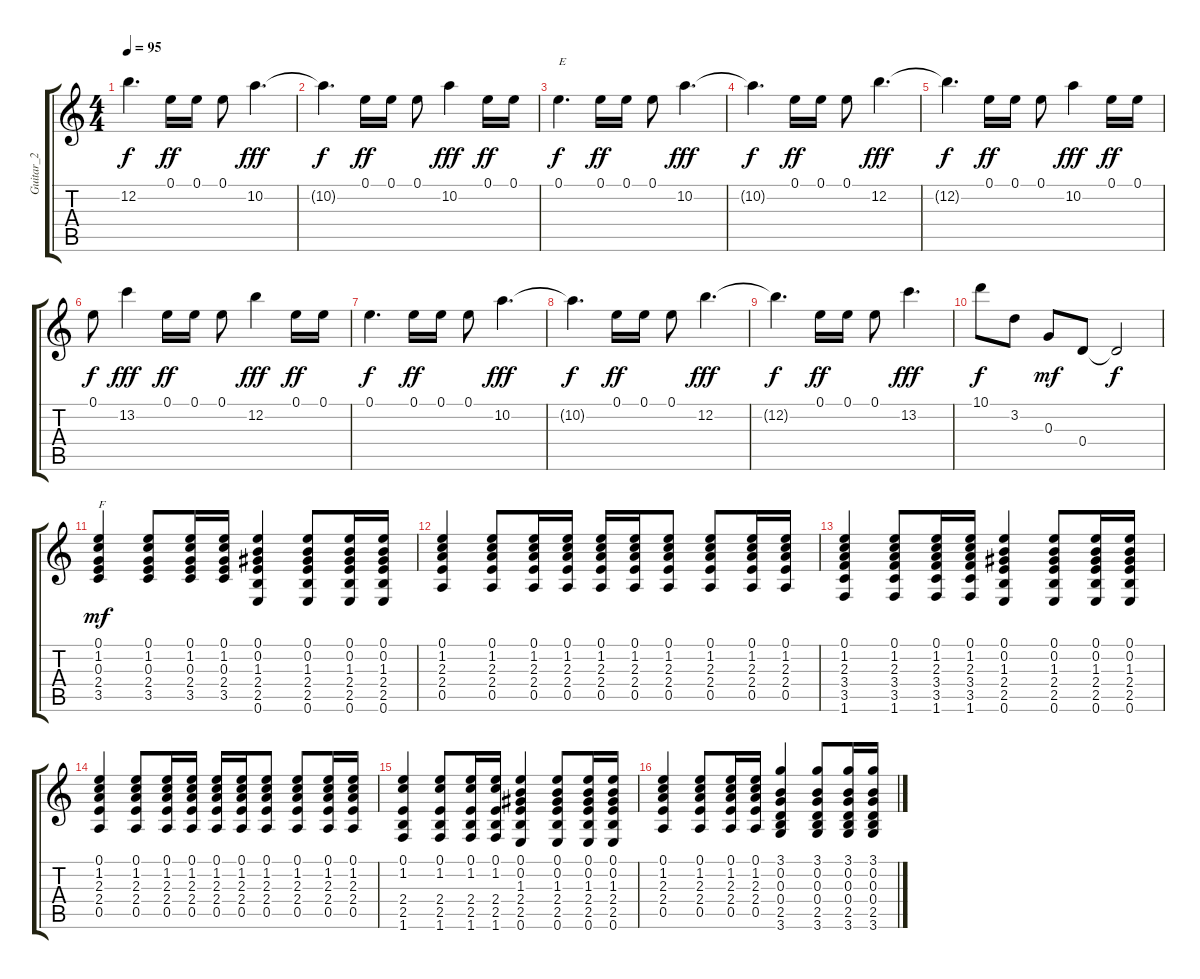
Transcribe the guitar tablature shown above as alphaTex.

\track ("Guitar_2" "Guitar_2") {instrument acousticguitarsteel}
\staff {score tabs}
\tuning (E4 B3 G3 D3 A2 E2) {hide}
\ts (4 4)
\tempo 95
\clef g2
\ks c
12.2{t}.4{d dy f} 0.1.16{dy ff} 0.1.16 0.1.8 10.2.4{d dy fff} |
10.2{t}.4{d dy f} 0.1.16{dy ff} 0.1.16 0.1.8 10.2.4{dy fff} 0.1.16{dy ff} 0.1.16 |
0.1.4{d txt "E" dy f} 0.1.16{dy ff} 0.1.16 0.1.8 10.2.4{d dy fff} |
10.2{t}.4{d dy f} 0.1.16{dy ff} 0.1.16 0.1.8 12.2.4{d dy fff} |
12.2{t}.4{d dy f} 0.1.16{dy ff} 0.1.16 0.1.8 10.2.4{dy fff} 0.1.16{dy ff} 0.1.16 |
0.1.8{dy f} 13.2.4{dy fff} 0.1.16{dy ff} 0.1.16 0.1.8 12.2.4{dy fff} 0.1.16{dy ff} 0.1.16 |
0.1.4{d dy f} 0.1.16{dy ff} 0.1.16 0.1.8 10.2.4{d dy fff} |
10.2{t}.4{d dy f} 0.1.16{dy ff} 0.1.16 0.1.8 12.2.4{d dy fff} |
12.2{t}.4{d dy f} 0.1.16{dy ff} 0.1.16 0.1.8 13.2.4{d dy fff} |
10.1.8{dy f} 3.2.8 0.3.8{dy mf} 0.4.8 0.4{t}.2{dy f} |
(0.1 1.2 0.3 2.4 3.5).4{txt "F" dy mf volume 9} (0.1 1.2 0.3 2.4 3.5).8 (0.1 1.2 0.3 2.4 3.5).16 (0.1 1.2 0.3 2.4 3.5).16 (0.1 0.2 1.3 2.4 2.5 0.6).4 (0.1 0.2 1.3 2.4 2.5 0.6).8 (0.1 0.2 1.3 2.4 2.5 0.6).16 (0.1 0.2 1.3 2.4 2.5 0.6).16 |
(0.1 1.2 2.3 2.4 0.5).4 (0.1 1.2 2.3 2.4 0.5).8 (0.1 1.2 2.3 2.4 0.5).16 (0.1 1.2 2.3 2.4 0.5).16 (0.1 1.2 2.3 2.4 0.5).16 (0.1 1.2 2.3 2.4 0.5).16 (0.1 1.2 2.3 2.4 0.5).8 (0.1 1.2 2.3 2.4 0.5).8 (0.1 1.2 2.3 2.4 0.5).16 (0.1 1.2 2.3 2.4 0.5).16 |
(0.1 1.2 2.3 3.4 3.5 1.6).4 (0.1 1.2 2.3 3.4 3.5 1.6).8 (0.1 1.2 2.3 3.4 3.5 1.6).16 (0.1 1.2 2.3 3.4 3.5 1.6).16 (0.1 0.2 1.3 2.4 2.5 0.6).4 (0.1 0.2 1.3 2.4 2.5 0.6).8 (0.1 0.2 1.3 2.4 2.5 0.6).16 (0.1 0.2 1.3 2.4 2.5 0.6).16 |
(0.1 1.2 2.3 2.4 0.5).4 (0.1 1.2 2.3 2.4 0.5).8 (0.1 1.2 2.3 2.4 0.5).16 (0.1 1.2 2.3 2.4 0.5).16 (0.1 1.2 2.3 2.4 0.5).16 (0.1 1.2 2.3 2.4 0.5).16 (0.1 1.2 2.3 2.4 0.5).8 (0.1 1.2 2.3 2.4 0.5).8 (0.1 1.2 2.3 2.4 0.5).16 (0.1 1.2 2.3 2.4 0.5).16 |
(0.1 1.2 2.4 2.5 1.6).4 (0.1 1.2 2.4 2.5 1.6).8 (0.1 1.2 2.4 2.5 1.6).16 (0.1 1.2 2.4 2.5 1.6).16 (0.1 0.2 1.3 2.4 2.5 0.6).4 (0.1 0.2 1.3 2.4 2.5 0.6).8 (0.1 0.2 1.3 2.4 2.5 0.6).16 (0.1 0.2 1.3 2.4 2.5 0.6).16 |
(0.1 1.2 2.3 2.4 0.5).4 (0.1 1.2 2.3 2.4 0.5).8 (0.1 1.2 2.3 2.4 0.5).16 (0.1 1.2 2.3 2.4 0.5).16 (3.1 0.2 0.3 0.4 2.5 3.6).4 (3.1 0.2 0.3 0.4 2.5 3.6).8 (3.1 0.2 0.3 0.4 2.5 3.6).16 (3.1 0.2 0.3 0.4 2.5 3.6).16
